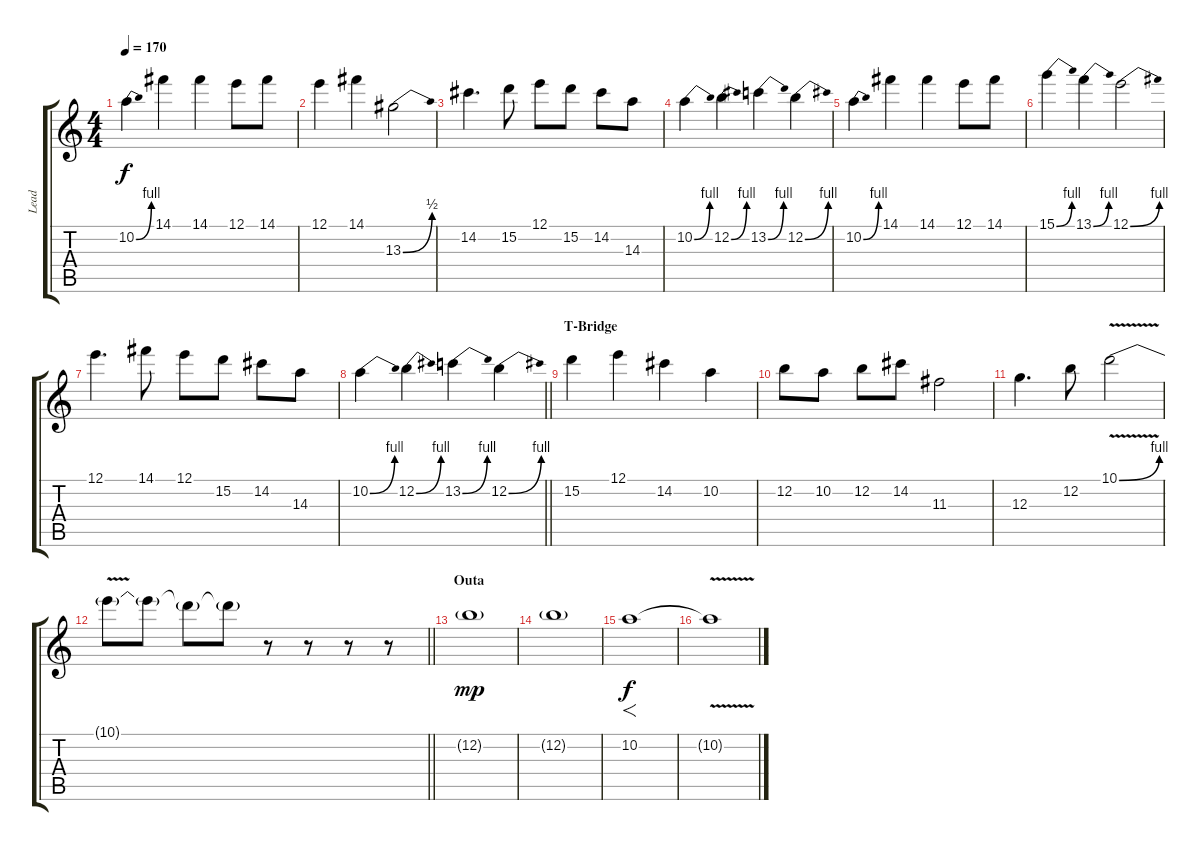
\track ("Lead" "Lead") {instrument distortionguitar}
\staff {score tabs}
\tuning (E4 B3 G3 D3 A2 E2) {hide}
\ts (4 4)
\tempo 170
\clef g2
\ks c
10.2{be (bend 0 0 60 4)}.4{dy f} 14.1.4 14.1.4 12.1.8 14.1.8 |
12.1.4 14.1.4 13.3{be (bend 0 0 60 2)}.2 |
14.2.4{d} 15.2.8 12.1.8 15.2.8 14.2.8 14.3.8 |
10.2{be (bend 0 0 60 4)}.4 12.2{be (bend 0 0 60 4)}.4 13.2{be (bend 0 0 60 4)}.4 12.2{be (bend 0 0 60 4)}.4 |
10.2{be (bend 0 0 60 4)}.4 14.1.4 14.1.4 12.1.8 14.1.8 |
15.1{be (bend 0 0 60 4)}.4 13.1{be (bend 0 0 60 4)}.4 12.1{be (bend 0 0 60 4)}.2 |
12.1.4{d} 14.1.8 12.1.8 15.2.8 14.2.8 14.3.8 |
\barLineRight lightlight
10.2{be (bend 0 0 60 4)}.4 12.2{be (bend 0 0 60 4)}.4 13.2{be (bend 0 0 60 4)}.4 12.2{be (bend 0 0 60 4)}.4 |
\section ("" "T-Bridge")
15.2.4 12.1.4 14.2.4 10.2.4 |
12.2.8 10.2.8 12.2.8 14.2.8 11.3.2 |
12.3.4{d} 12.2.8 10.1{be (bend 0 0 60 4) v}.2 |
\barLineRight lightlight
10.1{t}.8 10.1{t}.8 10.1{t}.8 10.1{t}.8 r.8 r.8 r.8 r.8 |
\section ("" "Outa")
12.2{g}.1{dy mp} |
12.2{g}.1 |
10.2.1{f dy f} |
10.2{v t}.1
